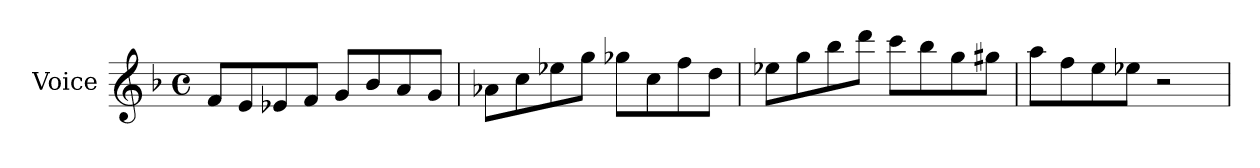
**kern
*part1
*staff1
*I"Voice
*I'Voice
*clefG2
*k[b-]
*M4/4
*met(c)
=1
8f/L
8e/
8e-X/
8f/J
8g/L
8b-/
8a/
8g/J
=2
8a-X\L
8cc\
8ee-X\
8gg\J
8gg-X\L
8cc\
8ff\
8dd\J
=3
8ee-X\L
8gg\
8bb-\
8ddd\J
8ccc\L
8bb-\
8gg\
8gg#X\J
=4
8aa\L
8ff\
8ee\
8ee-X\J
2rcc
=
*-
